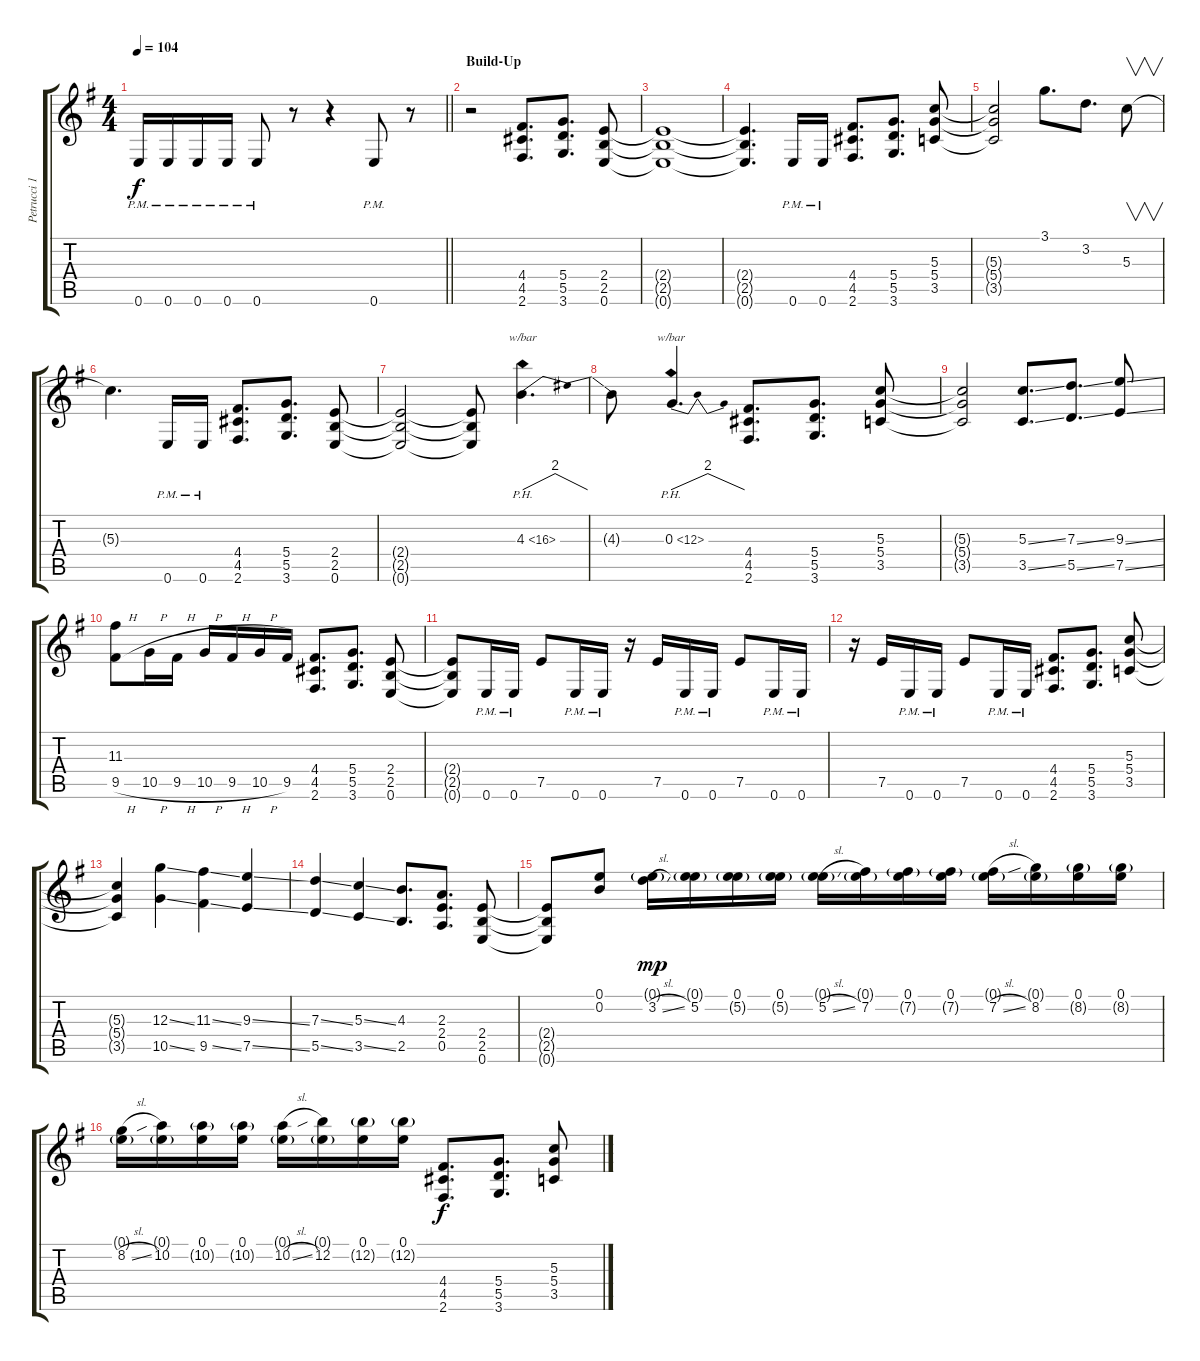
\track ("Petrucci 1" "Petrucci 1") {instrument overdrivenguitar}
\staff {score tabs}
\tuning (E4 B3 G3 D3 A2 E2) {hide}
\ts (4 4)
\tempo 104
\clef g2
\barLineRight lightlight
\ks eminor
0.6{pm}.16{dy f} 0.6{pm}.16 0.6{pm}.16 0.6{pm}.16 0.6{pm}.8 r.8 r.4 0.6{pm}.8 r.8 |
\section ("" "Build-Up")
r.2 (4.4 4.5 2.6).8{d} (5.4 5.5 3.6).8{d} (2.4 2.5 0.6).8 |
(2.4{t} 2.5{t} 0.6{t}).1 |
(2.4{t} 2.5{t} 0.6{t}).4{d} 0.6{pm}.16 0.6{pm}.16 (4.4 4.5 2.6).8{d} (5.4 5.5 3.6).8{d} (5.3 5.4 3.5).8 |
(5.3{t} 5.4{t} 3.5{t}).2 3.1.8{d} 3.2.8{d} 5.3.8{v} |
5.3{t}.4{d} 0.6{pm}.16 0.6{pm}.16 (4.4 4.5 2.6).8{d} (5.4 5.5 3.6).8{d} (2.4 2.5 0.6).8 |
(2.4{t} 2.5{t} 0.6{t}).2 (2.4{t} 2.5{t} 0.6{t}).8 4.3{ph 12}.4{d tbe (dip default 0 0 30 8 60 0)} |
4.3{t}.8 0.3{ph 12}.4{d tbe (dip default 0 0 15 8 60 0)} (4.4 4.5 2.6).8{d} (5.4 5.5 3.6).8{d} (5.3 5.4 3.5).8 |
(5.3{t} 5.4{t} 3.5{t}).2 (5.3{ss} 3.5{ss}).8{d} (7.3{ss} 5.5{ss}).8{d} (9.3{ss} 7.5{ss}).8 |
(11.3 9.5{h}).8 10.5{h}.16 9.5{h}.16 10.5{h}.16 9.5{h}.16 10.5{h}.16 9.5.16 (4.4 4.5 2.6).8{d} (5.4 5.5 3.6).8{d} (2.4 2.5 0.6).8 |
(2.4{t} 2.5{t} 0.6{t}).8 0.6{pm}.16 0.6{pm}.16 7.5.8 0.6{pm}.16 0.6{pm}.16 r.16 7.5.16 0.6{pm}.16 0.6{pm}.16 7.5.8 0.6{pm}.16 0.6{pm}.16 |
r.16 7.5.16 0.6{pm}.16 0.6{pm}.16 7.5.8 0.6{pm}.16 0.6{pm}.16 (4.4 4.5 2.6).8{d} (5.4 5.5 3.6).8{d} (5.3 5.4 3.5).8 |
(5.3{t} 5.4{t} 3.5{t}).4 (12.3{ss} 10.5{ss}).4 (11.3{ss} 9.5{ss}).4 (9.3{ss} 7.5{ss}).4 |
(7.3{ss} 5.5{ss}).4 (5.3{ss} 3.5{ss}).4 (4.3 2.5).8{d} (2.3 2.4 0.5).8{d} (2.4 2.5 0.6).8 |
(2.4{t} 2.5{t} 0.6{t}).8 (0.1 0.2).8 (0.1{g} 3.2{sl}).16{dy mp} (0.1{g} 5.2).16 (0.1 5.2{g}).16 (0.1 5.2{g}).16 (0.1{g} 5.2{sl}).16 (0.1{g} 7.2).16 (0.1 7.2{g}).16 (0.1 7.2{g}).16 (0.1{g} 7.2{sl}).16 (0.1{g} 8.2).16 (0.1 8.2{g}).16 (0.1 8.2{g}).16 |
(0.1{g} 8.2{sl}).16 (0.1{g} 10.2).16 (0.1 10.2{g}).16 (0.1 10.2{g}).16 (0.1{g} 10.2{sl}).16 (0.1{g} 12.2).16 (0.1 12.2{g}).16 (0.1 12.2{g}).16 (4.4 4.5 2.6).8{d dy f} (5.4 5.5 3.6).8{d} (5.3 5.4 3.5).8
